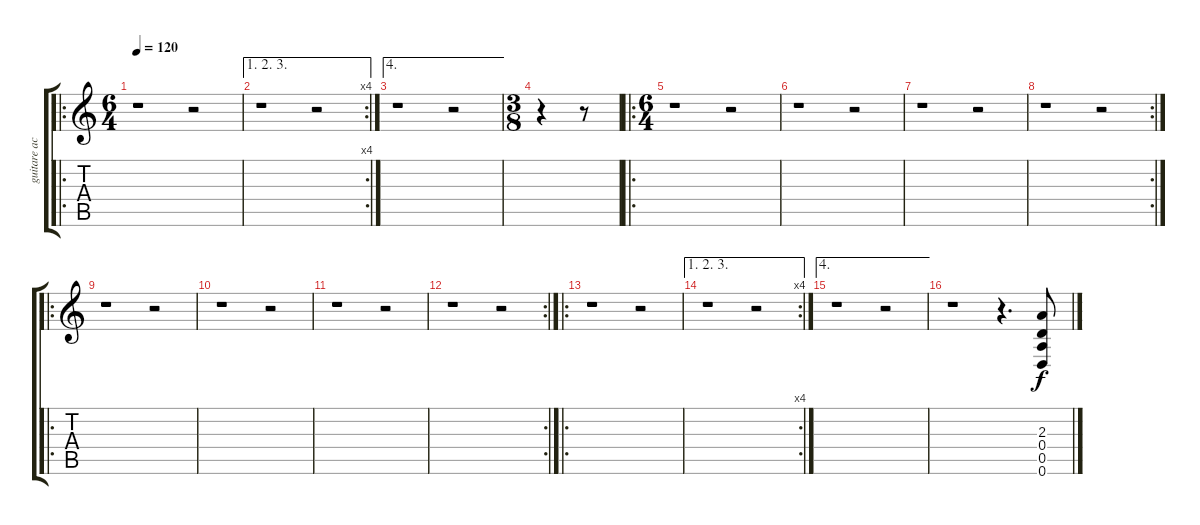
\track ("guitare acoustique 2" "guitare ac") {instrument acousticguitarnylon}
\staff {score tabs}
\tuning (E4 B3 G3 D3 A2 D2) {hide}
\ro
\ts (6 4)
\tempo 120
\clef g2
\ks c
r.1{dy f instrument acousticguitarnylon} r.2 |
\ae (1 2 3)
\rc 4
r.1 r.2 |
\ae 4
r.1 r.2 |
\ts (3 8)
r.4 r.8 |
\ro
\ts (6 4)
r.1 r.2 |
r.1 r.2 |
r.1 r.2 |
\rc 2
r.1 r.2 |
\ro
r.1 r.2 |
r.1 r.2 |
r.1 r.2 |
\rc 2
r.1 r.2 |
\ro
r.1 r.2 |
\ae (1 2 3)
\rc 4
r.1 r.2 |
\ae 4
r.1 r.2 |
r.1 r.4{d} (2.3 0.4 0.5 0.6).8
